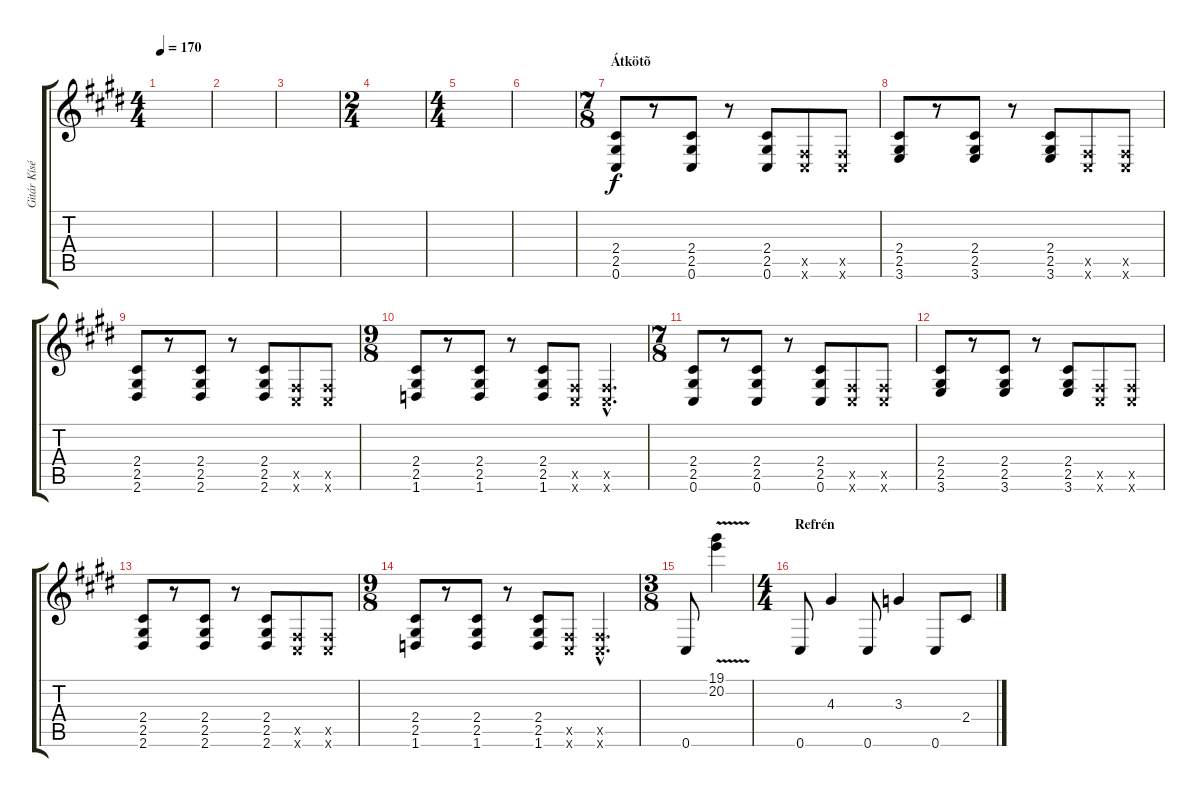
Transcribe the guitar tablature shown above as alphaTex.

\track ("Gitár Kíséret 2" "Gitár Kísé") {instrument distortionguitar}
\staff {score tabs}
\tuning (Db4 Ab3 E3 B2 Gb2 Db2) {hide}
\ts (4 4)
\tempo 170
\clef g2
\ks c#minor
|
|
|
\ts (2 4)
|
\ts (4 4)
|
|
\ts (7 8)
\section ("" "Átkötõ")
(2.4 2.5 0.6).8 r.8 (2.4 2.5 0.6).8 r.8 (2.4 2.5 0.6).8 (0.5{x} 0.6{x}).8 (0.5{x} 0.6{x}).8 |
(2.4 2.5 3.6).8 r.8 (2.4 2.5 3.6).8 r.8 (2.4 2.5 3.6).8 (0.5{x} 0.6{x}).8 (0.5{x} 0.6{x}).8 |
(2.4 2.5 2.6).8 r.8 (2.4 2.5 2.6).8 r.8 (2.4 2.5 2.6).8 (0.5{x} 0.6{x}).8 (0.5{x} 0.6{x}).8 |
\ts (9 8)
(2.4 2.5 1.6).8 r.8 (2.4 2.5 1.6).8 r.8 (2.4 2.5 1.6).8 (0.5{x} 0.6{x}).8 (0.5{hac x} 0.6{hac x}).4{d} |
\ts (7 8)
(2.4 2.5 0.6).8 r.8 (2.4 2.5 0.6).8 r.8 (2.4 2.5 0.6).8 (0.5{x} 0.6{x}).8 (0.5{x} 0.6{x}).8 |
(2.4 2.5 3.6).8 r.8 (2.4 2.5 3.6).8 r.8 (2.4 2.5 3.6).8 (0.5{x} 0.6{x}).8 (0.5{x} 0.6{x}).8 |
(2.4 2.5 2.6).8 r.8 (2.4 2.5 2.6).8 r.8 (2.4 2.5 2.6).8 (0.5{x} 0.6{x}).8 (0.5{x} 0.6{x}).8 |
\ts (9 8)
(2.4 2.5 1.6).8 r.8 (2.4 2.5 1.6).8 r.8 (2.4 2.5 1.6).8 (0.5{x} 0.6{x}).8 (0.5{hac x} 0.6{hac x}).4{d} |
\ts (3 8)
0.6.8 (19.1{v} 20.2).4 |
\ts (4 4)
\section ("" "Refrén")
0.6.8 4.3.4 0.6.8 3.3.4 0.6.8 2.4.8
